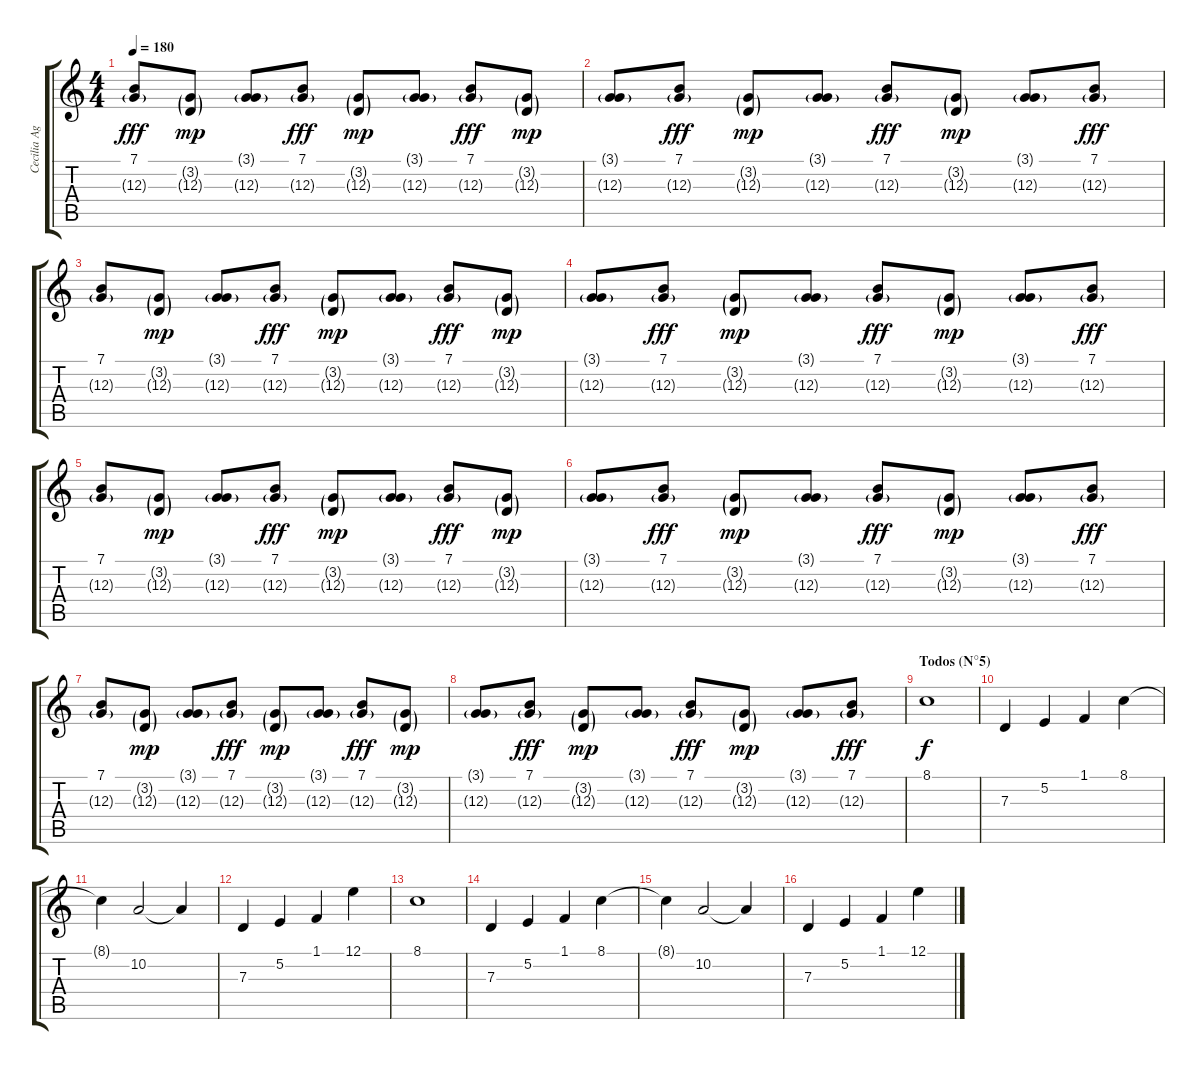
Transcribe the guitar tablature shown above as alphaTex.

\track ("Cecilia Aguayo (Sintetizador 2) " "Cecilia Ag") {instrument stringensemble1}
\staff {score tabs}
\tuning (E4 B3 G3 D3 A2 E2) {hide}
\ts (4 4)
\tempo 180
\clef g2
\ks c
(7.1 12.3{g}).8{dy fff} (3.2{g} 12.3{g}).8{dy mp} (3.1{g} 12.3{g}).8 (7.1 12.3{g}).8{dy fff} (3.2{g} 12.3{g}).8{dy mp} (3.1{g} 12.3{g}).8 (7.1 12.3{g}).8{dy fff} (3.2{g} 12.3{g}).8{dy mp} |
(3.1{g} 12.3{g}).8 (7.1 12.3{g}).8{dy fff} (3.2{g} 12.3{g}).8{dy mp} (3.1{g} 12.3{g}).8 (7.1 12.3{g}).8{dy fff} (3.2{g} 12.3{g}).8{dy mp} (3.1{g} 12.3{g}).8 (7.1 12.3{g}).8{dy fff} |
(7.1 12.3{g}).8 (3.2{g} 12.3{g}).8{dy mp} (3.1{g} 12.3{g}).8 (7.1 12.3{g}).8{dy fff} (3.2{g} 12.3{g}).8{dy mp} (3.1{g} 12.3{g}).8 (7.1 12.3{g}).8{dy fff} (3.2{g} 12.3{g}).8{dy mp} |
(3.1{g} 12.3{g}).8 (7.1 12.3{g}).8{dy fff} (3.2{g} 12.3{g}).8{dy mp} (3.1{g} 12.3{g}).8 (7.1 12.3{g}).8{dy fff} (3.2{g} 12.3{g}).8{dy mp} (3.1{g} 12.3{g}).8 (7.1 12.3{g}).8{dy fff} |
(7.1 12.3{g}).8 (3.2{g} 12.3{g}).8{dy mp} (3.1{g} 12.3{g}).8 (7.1 12.3{g}).8{dy fff} (3.2{g} 12.3{g}).8{dy mp} (3.1{g} 12.3{g}).8 (7.1 12.3{g}).8{dy fff} (3.2{g} 12.3{g}).8{dy mp} |
(3.1{g} 12.3{g}).8 (7.1 12.3{g}).8{dy fff} (3.2{g} 12.3{g}).8{dy mp} (3.1{g} 12.3{g}).8 (7.1 12.3{g}).8{dy fff} (3.2{g} 12.3{g}).8{dy mp} (3.1{g} 12.3{g}).8 (7.1 12.3{g}).8{dy fff} |
(7.1 12.3{g}).8 (3.2{g} 12.3{g}).8{dy mp} (3.1{g} 12.3{g}).8 (7.1 12.3{g}).8{dy fff} (3.2{g} 12.3{g}).8{dy mp} (3.1{g} 12.3{g}).8 (7.1 12.3{g}).8{dy fff} (3.2{g} 12.3{g}).8{dy mp} |
(3.1{g} 12.3{g}).8 (7.1 12.3{g}).8{dy fff} (3.2{g} 12.3{g}).8{dy mp} (3.1{g} 12.3{g}).8 (7.1 12.3{g}).8{dy fff} (3.2{g} 12.3{g}).8{dy mp} (3.1{g} 12.3{g}).8 (7.1 12.3{g}).8{dy fff} |
\section ("" "Todos (N°5)")
8.1.1{dy f} |
7.3.4 5.2.4 1.1.4 8.1.4 |
8.1{t}.4 10.2.2 10.2{t}.4 |
7.3.4 5.2.4 1.1.4 12.1.4 |
8.1.1 |
7.3.4 5.2.4 1.1.4 8.1.4 |
8.1{t}.4 10.2.2 10.2{t}.4 |
7.3.4 5.2.4 1.1.4 12.1.4
